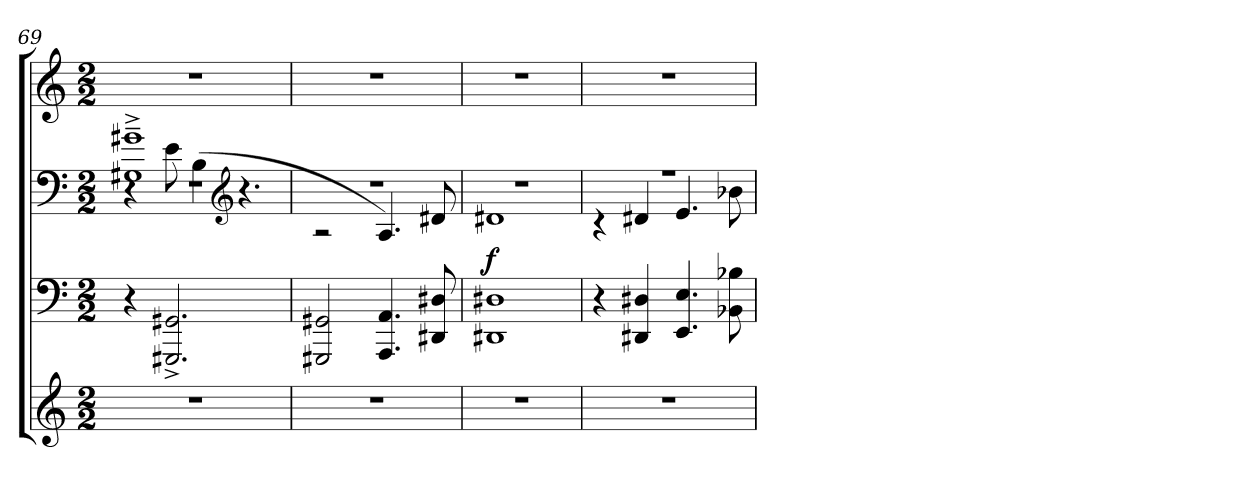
**kern	**kern	**kern	**dynam	**kern
*part3	*part2	*part2	*part2	*part1
*staff4	*staff3	*staff2	*staff2/3	*staff1
*clefG2	*clefF4	*clefF4	*	*clefG2
*k[]	*k[]	*k[]	*	*k[]
*M2/2	*M2/2	*M2/2	*	*M2/2
=69	=69	=69	=69	=69
*	*	*^	*	*
*	*	*	*^	*	*
1r	4r	1r	4r	1G#X~^ 1g#X~^	.	1r
.	2.GGG#X/^ 2.GG#X/^	.	8e\	.	.	.
.	.	.	(<4B\	.	.	.
*	*	*clefG2	*	*	*	*
.	.	.	4.r	.	.	.
*	*	*	*v	*v	*	*
=70	=70	=70	=70	=70	=70
1r	2GGG#X/ 2GG#X/	1r	2r	.	1r
.	4.AAA/ 4.AA/	.	4.A/)	.	.
.	8DD#X/ 8D#X/	.	8d#X/	.	.
=71	=71	=71	=71	=71	=71
!	!	!	!	!LO:DY:a=2	!
1r	1DD#X 1D#X	1r	1d#X	f	1r
=72	=72	=72	=72	=72	=72
1r	4r	1r	4r	.	1r
.	4DD#X/ 4D#X/	.	4d#X/	.	.
.	4.EE/ 4.E/	.	4.e/	.	.
.	8BB-X\ 8B-X\	.	8b-X\	.	.
*	*	*v	*v	*	*
=	=	=	=	=
*-	*-	*-	*-	*-
